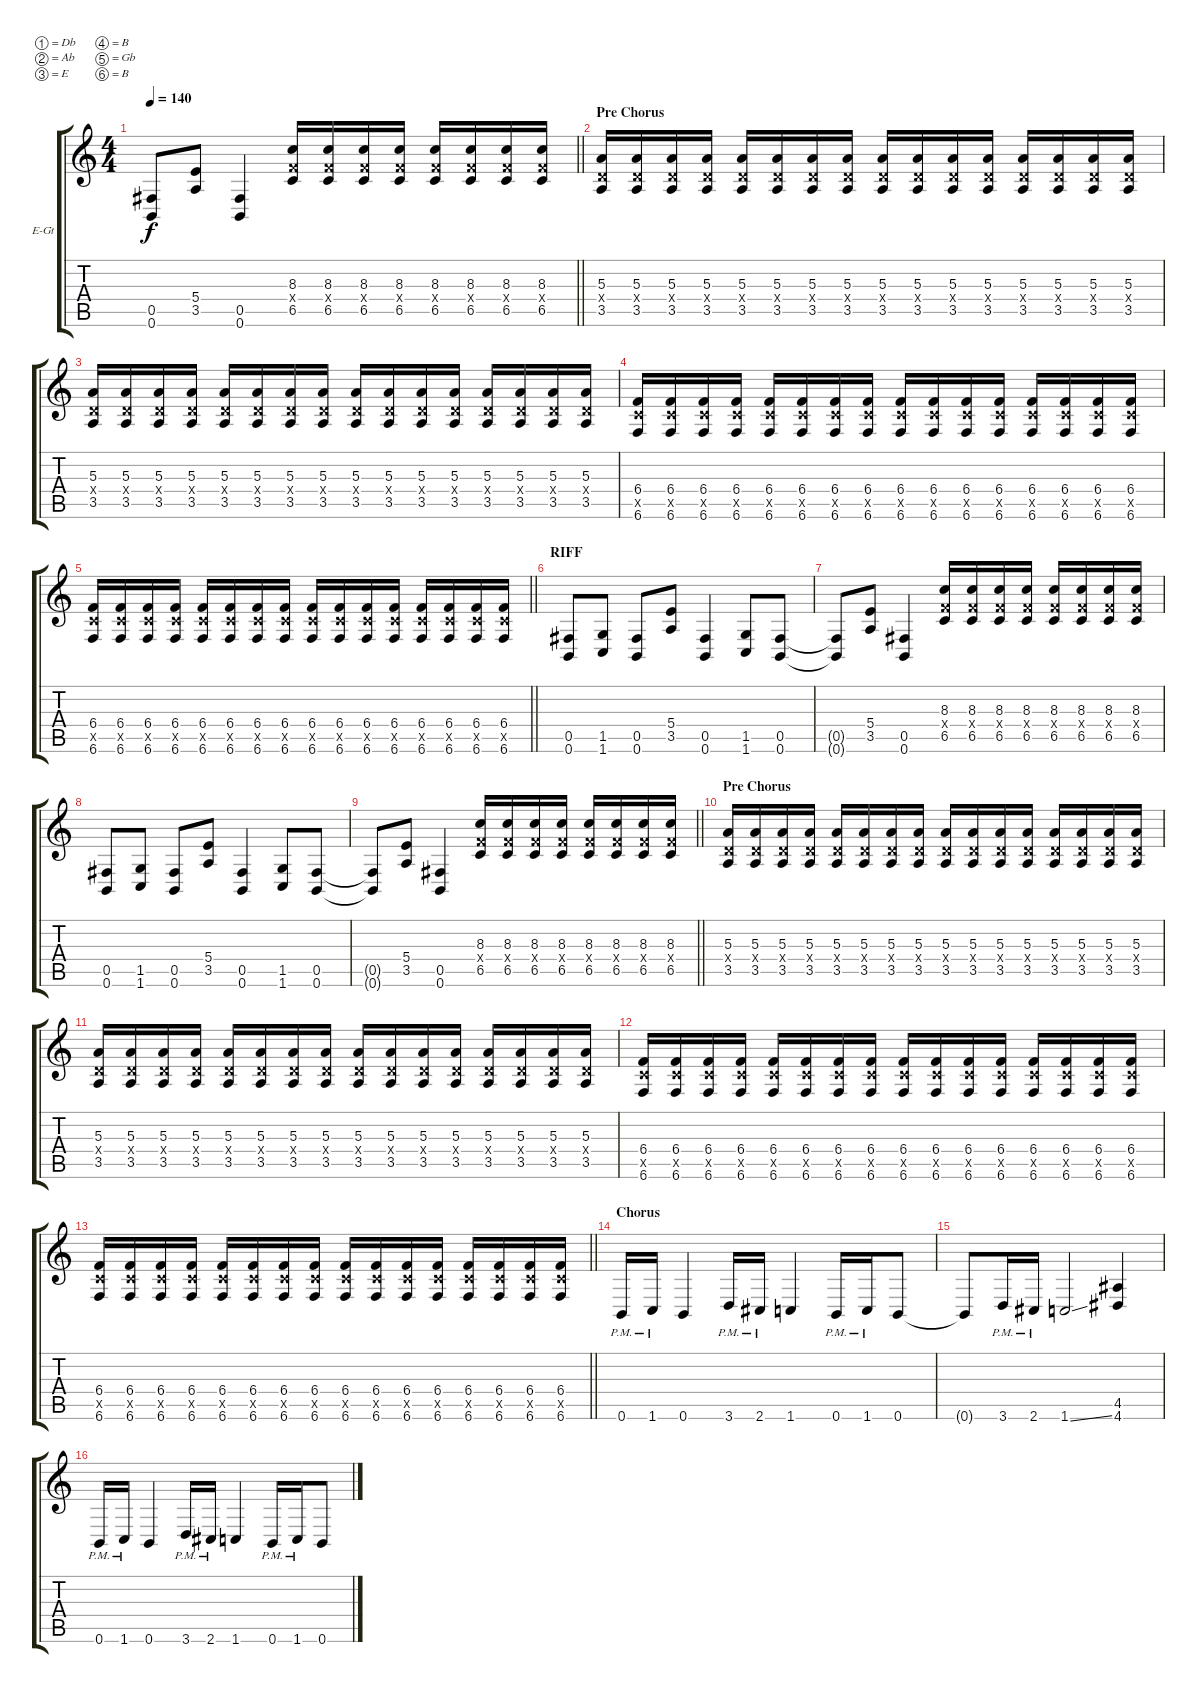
\bracketExtendMode groupsimilarinstruments
\firstSystemTrackNameOrientation horizontal
\otherSystemsTrackNameOrientation horizontal
\track ("Robb Flynn" "E-Gt") {instrument distortionguitar}
\staff {score tabs}
\tuning (Db4 Ab3 E3 B2 Gb2 B1)
\ts (4 4)
\tempo 140
\clef g2
\barLineRight lightlight
\ks c
(0.5{t} 0.6{t}).8{dy f} (5.4 3.5).8 (0.5 0.6).4 (8.3 6.5 6.4{x}).16 (8.3 6.5 6.4{x}).16 (8.3 6.5 6.4{x}).16 (8.3 6.5 6.4{x}).16 (8.3 6.5 6.4{x}).16 (8.3 6.5 6.4{x}).16 (8.3 6.5 6.4{x}).16 (8.3 6.5 6.4{x}).16 |
\section ("" "Pre Chorus")
(5.3 3.5 3.4{x}).16 (5.3 3.5 3.4{x}).16 (5.3 3.5 3.4{x}).16 (5.3 3.5 3.4{x}).16 (5.3 3.5 3.4{x}).16 (5.3 3.5 3.4{x}).16 (5.3 3.5 3.4{x}).16 (5.3 3.5 3.4{x}).16 (5.3 3.5 3.4{x}).16 (5.3 3.5 3.4{x}).16 (5.3 3.5 3.4{x}).16 (5.3 3.5 3.4{x}).16 (5.3 3.5 3.4{x}).16 (5.3 3.5 3.4{x}).16 (5.3 3.5 3.4{x}).16 (5.3 3.5 3.4{x}).16 |
(5.3 3.5 3.4{x}).16 (5.3 3.5 3.4{x}).16 (5.3 3.5 3.4{x}).16 (5.3 3.5 3.4{x}).16 (5.3 3.5 3.4{x}).16 (5.3 3.5 3.4{x}).16 (5.3 3.5 3.4{x}).16 (5.3 3.5 3.4{x}).16 (5.3 3.5 3.4{x}).16 (5.3 3.5 3.4{x}).16 (5.3 3.5 3.4{x}).16 (5.3 3.5 3.4{x}).16 (5.3 3.5 3.4{x}).16 (5.3 3.5 3.4{x}).16 (5.3 3.5 3.4{x}).16 (5.3 3.5 3.4{x}).16 |
(6.4 6.6 6.5{x}).16 (6.4 6.6 6.5{x}).16 (6.4 6.6 6.5{x}).16 (6.4 6.6 6.5{x}).16 (6.4 6.6 6.5{x}).16 (6.4 6.6 6.5{x}).16 (6.4 6.6 6.5{x}).16 (6.4 6.6 6.5{x}).16 (6.4 6.6 6.5{x}).16 (6.4 6.6 6.5{x}).16 (6.4 6.6 6.5{x}).16 (6.4 6.6 6.5{x}).16 (6.4 6.6 6.5{x}).16 (6.4 6.6 6.5{x}).16 (6.4 6.6 6.5{x}).16 (6.4 6.6 6.5{x}).16 |
\barLineRight lightlight
(6.4 6.6 6.5{x}).16 (6.4 6.6 6.5{x}).16 (6.4 6.6 6.5{x}).16 (6.4 6.6 6.5{x}).16 (6.4 6.6 6.5{x}).16 (6.4 6.6 6.5{x}).16 (6.4 6.6 6.5{x}).16 (6.4 6.6 6.5{x}).16 (6.4 6.6 6.5{x}).16 (6.4 6.6 6.5{x}).16 (6.4 6.6 6.5{x}).16 (6.4 6.6 6.5{x}).16 (6.4 6.6 6.5{x}).16 (6.4 6.6 6.5{x}).16 (6.4 6.6 6.5{x}).16 (6.4 6.6 6.5{x}).16 |
\section ("" "RIFF")
(0.5 0.6).8 (1.5 1.6).8 (0.5 0.6).8 (5.4 3.5).8 (0.5 0.6).4 (1.5 1.6).8 (0.5 0.6).8 |
(0.5{t} 0.6{t}).8 (5.4 3.5).8 (0.5 0.6).4 (8.3 6.5 6.4{x}).16 (8.3 6.5 6.4{x}).16 (8.3 6.5 6.4{x}).16 (8.3 6.5 6.4{x}).16 (8.3 6.5 6.4{x}).16 (8.3 6.5 6.4{x}).16 (8.3 6.5 6.4{x}).16 (8.3 6.5 6.4{x}).16 |
(0.5 0.6).8 (1.5 1.6).8 (0.5 0.6).8 (5.4 3.5).8 (0.5 0.6).4 (1.5 1.6).8 (0.5 0.6).8 |
\barLineRight lightlight
(0.5{t} 0.6{t}).8 (5.4 3.5).8 (0.5 0.6).4 (8.3 6.5 6.4{x}).16 (8.3 6.5 6.4{x}).16 (8.3 6.5 6.4{x}).16 (8.3 6.5 6.4{x}).16 (8.3 6.5 6.4{x}).16 (8.3 6.5 6.4{x}).16 (8.3 6.5 6.4{x}).16 (8.3 6.5 6.4{x}).16 |
\section ("" "Pre Chorus")
(5.3 3.5 3.4{x}).16 (5.3 3.5 3.4{x}).16 (5.3 3.5 3.4{x}).16 (5.3 3.5 3.4{x}).16 (5.3 3.5 3.4{x}).16 (5.3 3.5 3.4{x}).16 (5.3 3.5 3.4{x}).16 (5.3 3.5 3.4{x}).16 (5.3 3.5 3.4{x}).16 (5.3 3.5 3.4{x}).16 (5.3 3.5 3.4{x}).16 (5.3 3.5 3.4{x}).16 (5.3 3.5 3.4{x}).16 (5.3 3.5 3.4{x}).16 (5.3 3.5 3.4{x}).16 (5.3 3.5 3.4{x}).16 |
(5.3 3.5 3.4{x}).16 (5.3 3.5 3.4{x}).16 (5.3 3.5 3.4{x}).16 (5.3 3.5 3.4{x}).16 (5.3 3.5 3.4{x}).16 (5.3 3.5 3.4{x}).16 (5.3 3.5 3.4{x}).16 (5.3 3.5 3.4{x}).16 (5.3 3.5 3.4{x}).16 (5.3 3.5 3.4{x}).16 (5.3 3.5 3.4{x}).16 (5.3 3.5 3.4{x}).16 (5.3 3.5 3.4{x}).16 (5.3 3.5 3.4{x}).16 (5.3 3.5 3.4{x}).16 (5.3 3.5 3.4{x}).16 |
(6.4 6.6 6.5{x}).16 (6.4 6.6 6.5{x}).16 (6.4 6.6 6.5{x}).16 (6.4 6.6 6.5{x}).16 (6.4 6.6 6.5{x}).16 (6.4 6.6 6.5{x}).16 (6.4 6.6 6.5{x}).16 (6.4 6.6 6.5{x}).16 (6.4 6.6 6.5{x}).16 (6.4 6.6 6.5{x}).16 (6.4 6.6 6.5{x}).16 (6.4 6.6 6.5{x}).16 (6.4 6.6 6.5{x}).16 (6.4 6.6 6.5{x}).16 (6.4 6.6 6.5{x}).16 (6.4 6.6 6.5{x}).16 |
\barLineRight lightlight
(6.4 6.6 6.5{x}).16 (6.4 6.6 6.5{x}).16 (6.4 6.6 6.5{x}).16 (6.4 6.6 6.5{x}).16 (6.4 6.6 6.5{x}).16 (6.4 6.6 6.5{x}).16 (6.4 6.6 6.5{x}).16 (6.4 6.6 6.5{x}).16 (6.4 6.6 6.5{x}).16 (6.4 6.6 6.5{x}).16 (6.4 6.6 6.5{x}).16 (6.4 6.6 6.5{x}).16 (6.4 6.6 6.5{x}).16 (6.4 6.6 6.5{x}).16 (6.4 6.6 6.5{x}).16 (6.4 6.6 6.5{x}).16 |
\section ("" "Chorus")
0.6{pm}.16 1.6{pm}.16 0.6.4 3.6{pm}.16 2.6{pm}.16 1.6.4 0.6{pm}.16 1.6{pm}.16 0.6.8 |
0.6{t}.8 3.6{pm}.16 2.6{pm}.16 1.6{ss}.2 (4.5 4.6).4 |
0.6{pm}.16 1.6{pm}.16 0.6.4 3.6{pm}.16 2.6{pm}.16 1.6.4 0.6{pm}.16 1.6{pm}.16 0.6.8
